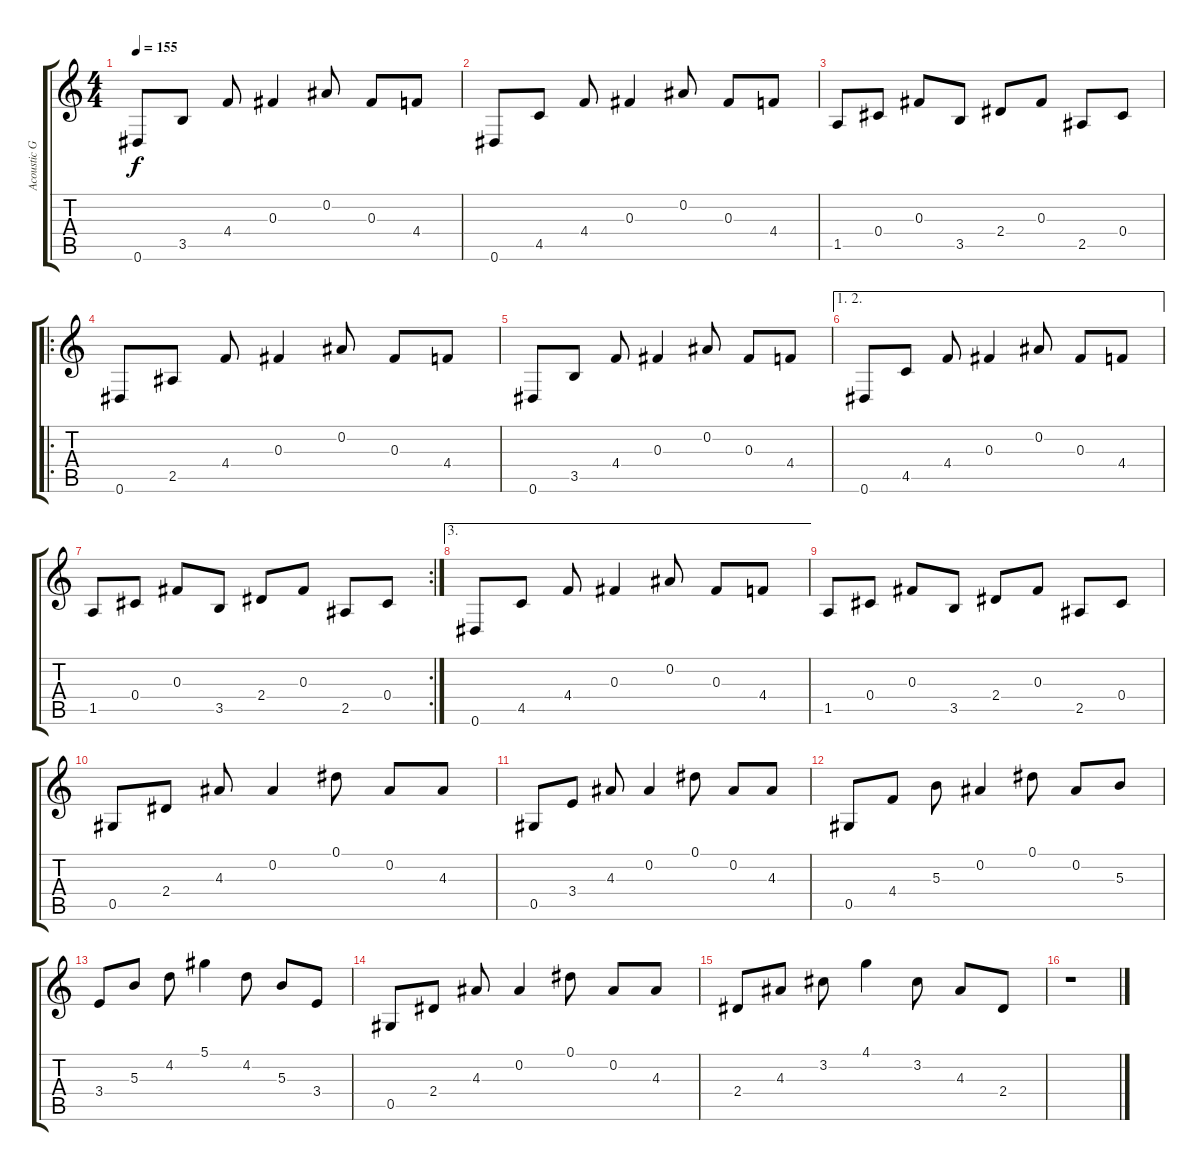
\track ("Acoustic Guitar" "Acoustic G") {instrument acousticguitarsteel}
\staff {score tabs}
\tuning (Eb4 Bb3 Gb3 Db3 Ab2 Eb2) {hide}
\ts (4 4)
\tempo 155
\clef g2
\ks c
0.6.8{dy f} 3.5.8 4.4.8 0.3.4 0.2.8 0.3.8 4.4.8 |
0.6.8 4.5.8 4.4.8 0.3.4 0.2.8 0.3.8 4.4.8 |
1.5.8 0.4.8 0.3.8 3.5.8 2.4.8 0.3.8 2.5.8 0.4.8 |
\ro
0.6.8 2.5.8 4.4.8 0.3.4 0.2.8 0.3.8 4.4.8 |
0.6.8 3.5.8 4.4.8 0.3.4 0.2.8 0.3.8 4.4.8 |
\ae (1 2)
0.6.8 4.5.8 4.4.8 0.3.4 0.2.8 0.3.8 4.4.8 |
\rc 2
1.5.8 0.4.8 0.3.8 3.5.8 2.4.8 0.3.8 2.5.8 0.4.8 |
\ae 3
0.6.8 4.5.8 4.4.8 0.3.4 0.2.8 0.3.8 4.4.8 |
1.5.8 0.4.8 0.3.8 3.5.8 2.4.8 0.3.8 2.5.8 0.4.8 |
0.5.8 2.4.8 4.3.8 0.2.4 0.1.8 0.2.8 4.3.8 |
0.5.8 3.4.8 4.3.8 0.2.4 0.1.8 0.2.8 4.3.8 |
0.5.8 4.4.8 5.3.8 0.2.4 0.1.8 0.2.8 5.3.8 |
3.4.8 5.3.8 4.2.8 5.1.4 4.2.8 5.3.8 3.4.8 |
0.5.8 2.4.8 4.3.8 0.2.4 0.1.8 0.2.8 4.3.8 |
2.4.8 4.3.8 3.2.8 4.1.4 3.2.8 4.3.8 2.4.8 |
r.1
